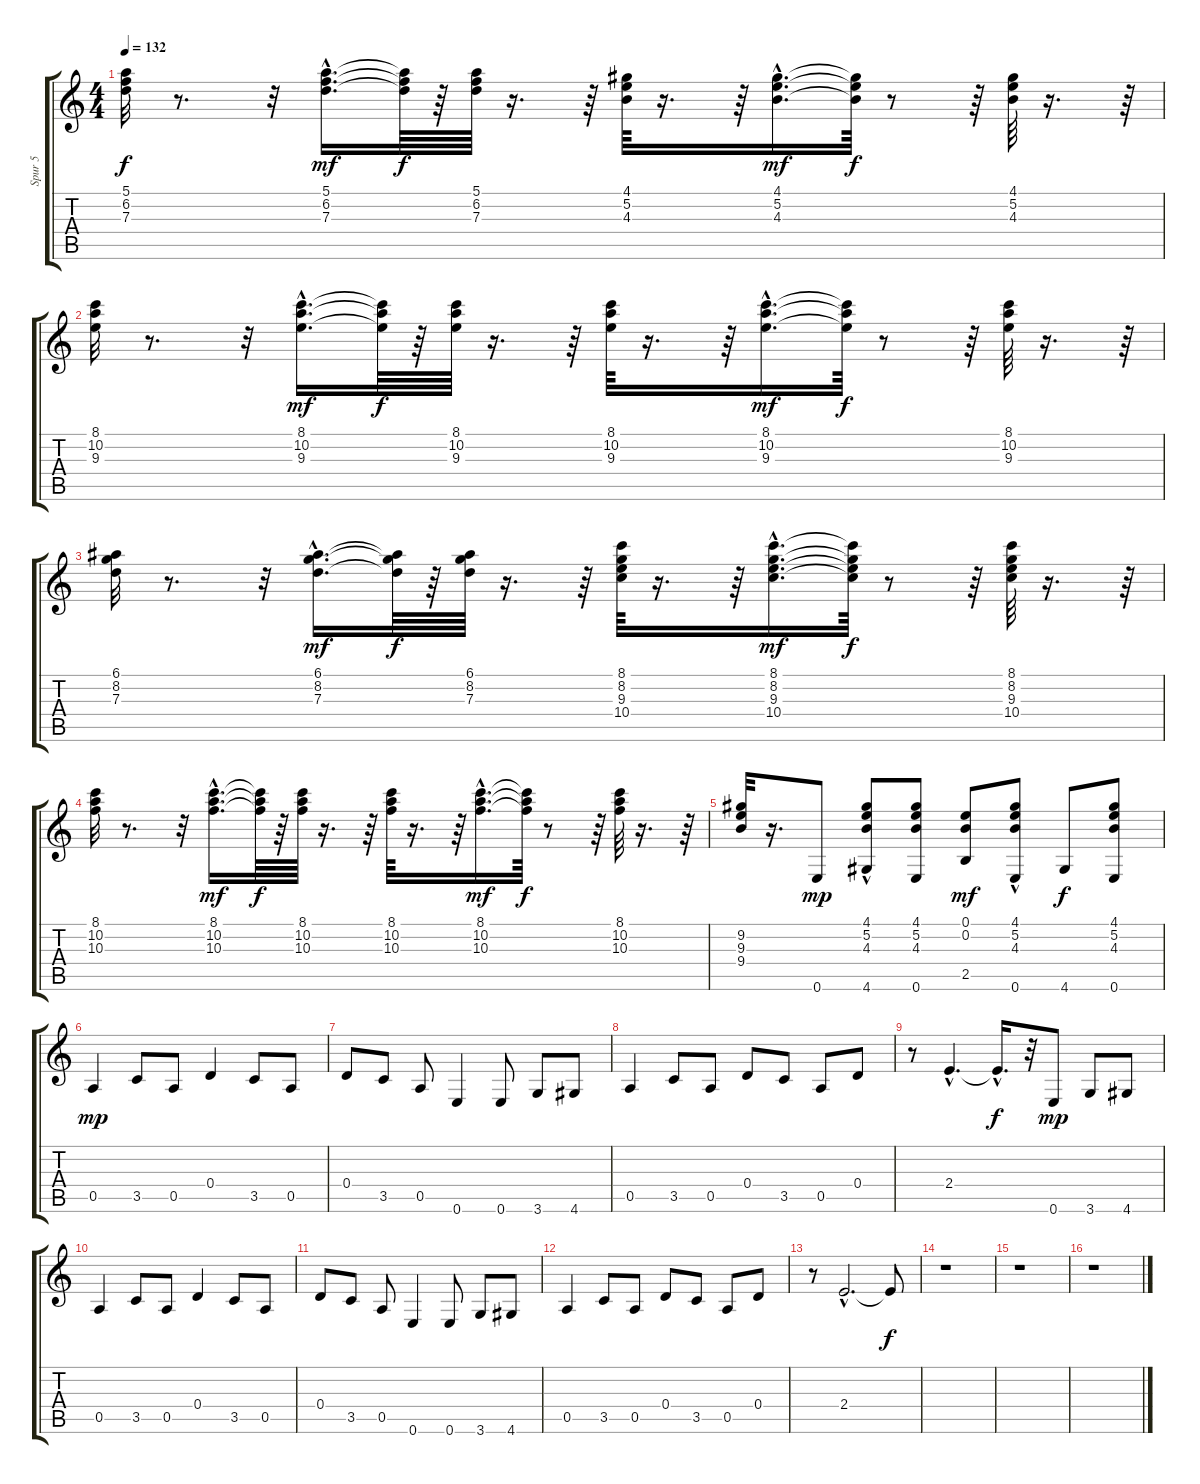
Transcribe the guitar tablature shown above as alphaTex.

\track ("Spur 5" "Spur 5") {instrument overdrivenguitar}
\staff {score tabs}
\tuning (E4 B3 G3 D3 A2 E2) {hide}
\ts (4 4)
\tempo 132
\clef g2
\ks c
(5.1 6.2 7.3).32{dy f} r.8{d} r.32 (5.1{hac} 6.2{hac} 7.3{hac}).16{d dy mf} (5.1{t} 6.2{t} 7.3{t}).64{dy f} r.64 (5.1 6.2 7.3).64 r.16{d} r.64 (4.1 5.2 4.3).64 r.16{d} r.64 (4.1{hac} 5.2{hac} 4.3{hac}).16{d dy mf} (4.1{t} 5.2{t} 4.3{t}).64{dy f} r.8 r.64 (4.1 5.2 4.3).64 r.16{d} r.64 |
(8.1 10.2 9.3).32 r.8{d} r.32 (8.1{hac} 10.2{hac} 9.3{hac}).16{d dy mf} (8.1{t} 10.2{t} 9.3{t}).64{dy f} r.64 (8.1 10.2 9.3).64 r.16{d} r.64 (8.1 10.2 9.3).64 r.16{d} r.64 (8.1{hac} 10.2{hac} 9.3{hac}).16{d dy mf} (8.1{t} 10.2{t} 9.3{t}).64{dy f} r.8 r.64 (8.1 10.2 9.3).64 r.16{d} r.64 |
(6.1 8.2 7.3).32 r.8{d} r.32 (6.1{hac} 8.2{hac} 7.3{hac}).16{d dy mf} (6.1{t} 8.2{t} 7.3{t}).64{dy f} r.64 (6.1 8.2 7.3).64 r.16{d} r.64 (8.1 8.2 9.3 10.4).64 r.16{d} r.64 (8.1{hac} 8.2{hac} 9.3{hac} 10.4{hac}).16{d dy mf} (8.1{t} 8.2{t} 9.3{t} 10.4{t}).64{dy f} r.8 r.64 (8.1 8.2 9.3 10.4).64 r.16{d} r.64 |
(8.1 10.2 10.3).32 r.8{d} r.32 (8.1{hac} 10.2{hac} 10.3{hac}).16{d dy mf} (8.1{t} 10.2{t} 10.3{t}).64{dy f} r.64 (8.1 10.2 10.3).64 r.16{d} r.64 (8.1 10.2 10.3).64 r.16{d} r.64 (8.1{hac} 10.2{hac} 10.3{hac}).16{d dy mf} (8.1{t} 10.2{t} 10.3{t}).64{dy f} r.8 r.64 (8.1 10.2 10.3).64 r.16{d} r.64 |
(9.2 9.3 9.4).32 r.16{d} 0.6.8{dy mp} (4.1{hac} 5.2{hac} 4.3{hac} 4.6).8 (4.1 5.2 4.3 0.6).8 (0.1 0.2 2.5).8{dy mf} (4.1{hac} 5.2{hac} 4.3{hac} 0.6).8 4.6.8{dy f} (4.1 5.2 4.3 0.6).8 |
0.5.4{dy mp} 3.5.8 0.5.8 0.4.4 3.5.8 0.5.8 |
0.4.8 3.5.8 0.5.8 0.6.4 0.6.8 3.6.8 4.6.8 |
0.5.4 3.5.8 0.5.8 0.4.8 3.5.8 0.5.8 0.4.8 |
r.8 2.4{hac}.4{d} 2.4{hac t}.16{d dy f} r.32 0.6.8{dy mp} 3.6.8 4.6.8 |
0.5.4 3.5.8 0.5.8 0.4.4 3.5.8 0.5.8 |
0.4.8 3.5.8 0.5.8 0.6.4 0.6.8 3.6.8 4.6.8 |
0.5.4 3.5.8 0.5.8 0.4.8 3.5.8 0.5.8 0.4.8 |
r.8 2.4{hac}.2{d} 2.4{t}.8{dy f} |
r.1 |
r.1 |
r.1
